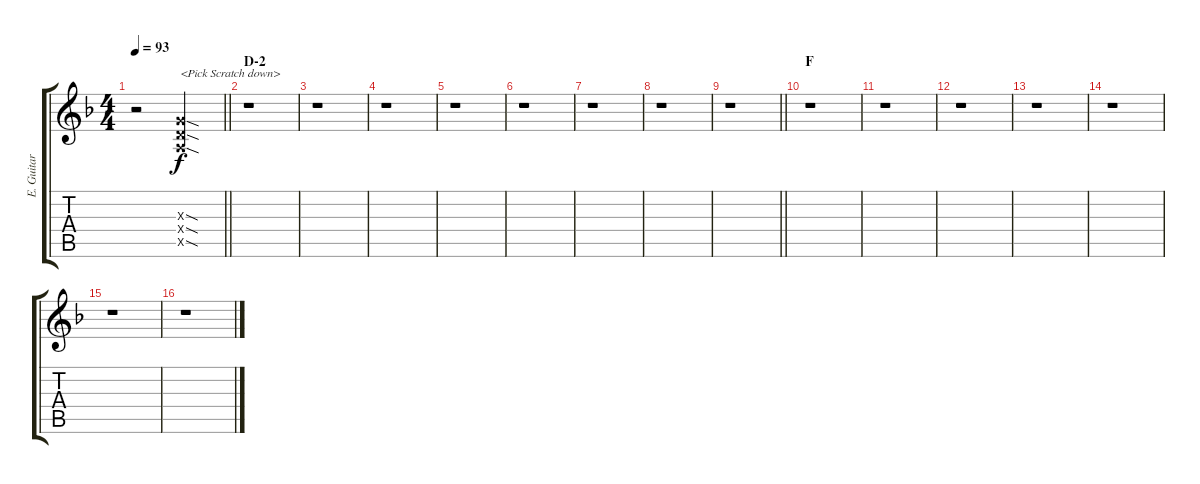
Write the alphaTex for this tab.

\track ("E. Guitar III" "E. Guitar ") {instrument overdrivenguitar}
\staff {score tabs}
\tuning (E4 B3 G3 D3 A2 D2) {hide}
\ts (4 4)
\tempo 93
\clef g2
\barLineRight lightlight
\ks f
r.2{dy f} (0.3{sod x} 0.4{sod x} 0.5{sod x}).2{txt "<Pick Scratch down>"} |
\section ("" "D-2")
r.1 |
r.1 |
r.1 |
r.1 |
r.1 |
r.1 |
r.1 |
\barLineRight lightlight
r.1 |
\section ("" "F")
r.1 |
r.1 |
r.1 |
r.1 |
r.1 |
r.1 |
r.1
